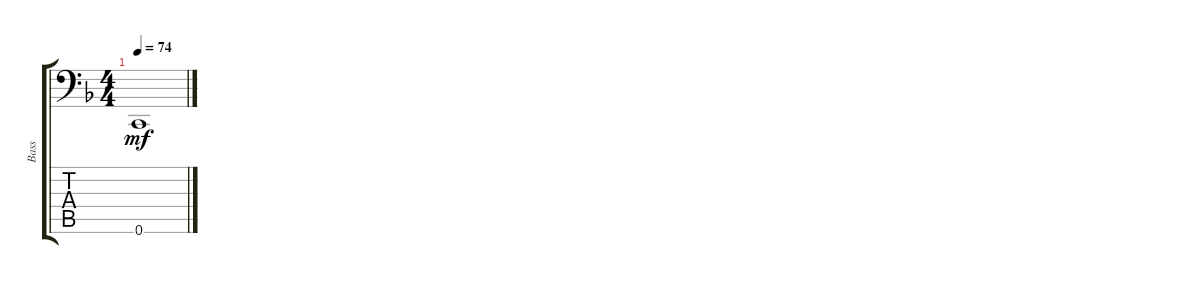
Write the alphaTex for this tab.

\track ("Bass" "Bass") {instrument fretlessbass}
\staff {score tabs}
\tuning (C3 G2 D2 A1 E1 C1) {hide}
\ts (4 4)
\tempo 74
\clef f4
\ks f
0.6{t}.1{dy mf}
